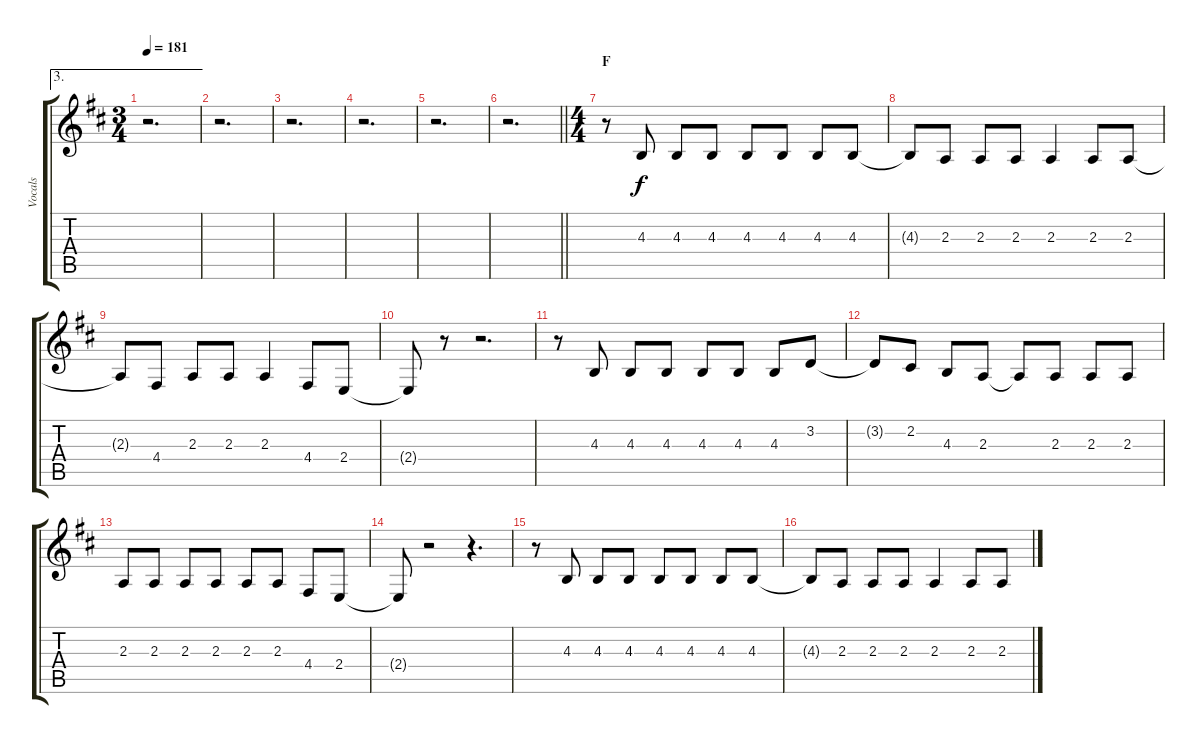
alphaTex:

\track ("Vocals" "Vocals") {instrument altosax}
\staff {score tabs}
\tuning (E4 B3 G3 D3 A2 E2) {hide}
\ae 3
\ts (3 4)
\tempo 181
\clef g2
\ks d
r.2{d dy f} |
r.2{d} |
r.2{d} |
r.2{d} |
r.2{d} |
\barLineRight lightlight
r.2{d} |
\ts (4 4)
\section ("" "F")
r.8 4.3.8 4.3.8 4.3.8 4.3.8 4.3.8 4.3.8 4.3.8 |
4.3{t}.8 2.3.8 2.3.8 2.3.8 2.3.4 2.3.8 2.3.8 |
2.3{t}.8 4.4.8 2.3.8 2.3.8 2.3.4 4.4.8 2.4.8 |
2.4{t}.8 r.8 r.2{d} |
r.8 4.3.8 4.3.8 4.3.8 4.3.8 4.3.8 4.3.8 3.2.8 |
3.2{t}.8 2.2.8 4.3.8 2.3.8 2.3{t}.8 2.3.8 2.3.8 2.3.8 |
2.3.8 2.3.8 2.3.8 2.3.8 2.3.8 2.3.8 4.4.8 2.4.8 |
2.4{t}.8 r.2 r.4{d} |
r.8 4.3.8 4.3.8 4.3.8 4.3.8 4.3.8 4.3.8 4.3.8 |
4.3{t}.8 2.3.8 2.3.8 2.3.8 2.3.4 2.3.8 2.3.8
